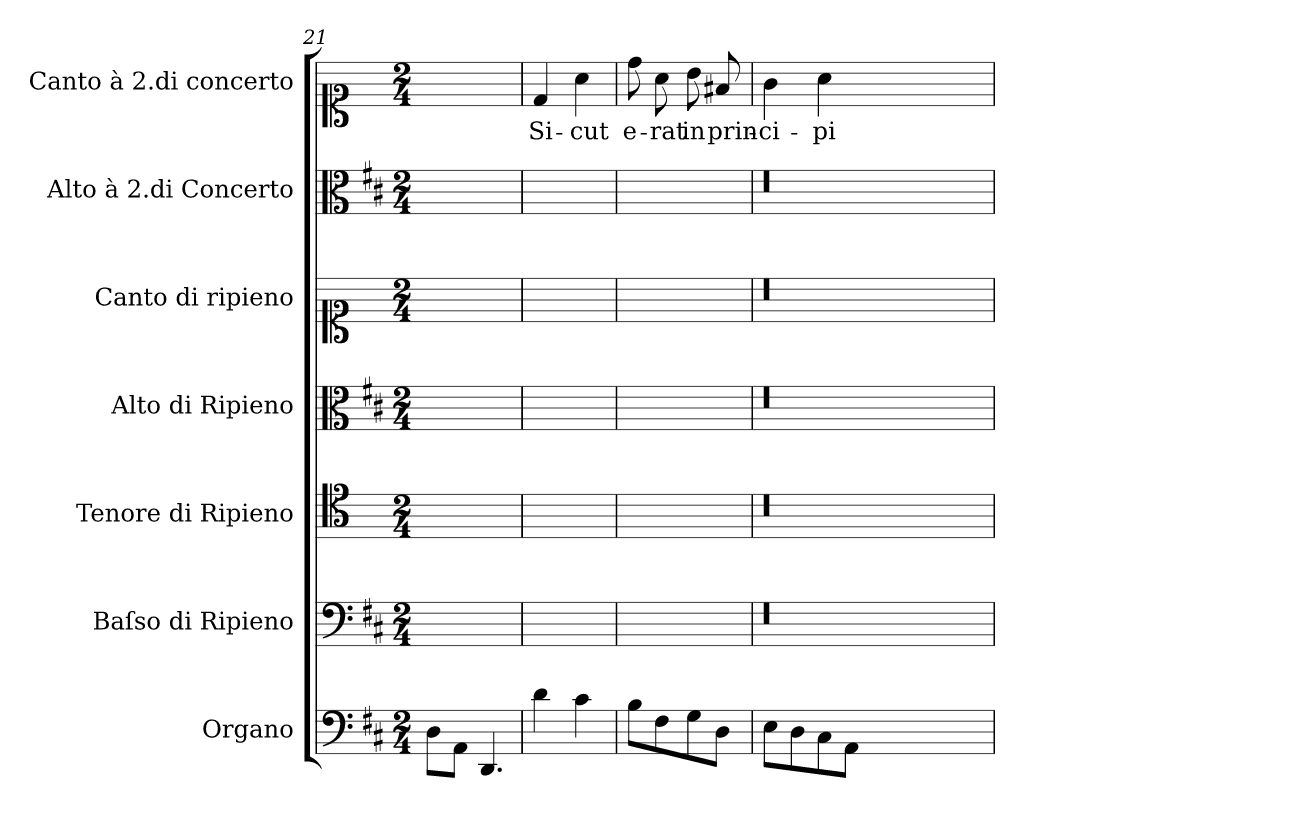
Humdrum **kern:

**kern	**kern	**kern	**kern	**kern	**kern	**kern	**text
*part7	*part6	*part5	*part4	*part3	*part2	*part1	*part1
*staff7	*staff6	*staff5	*staff4	*staff3	*staff2	*staff1	*staff1
*I"Organo	*I"Baſso di Ripieno	*I"Tenore di Ripieno	*I"Alto di Ripieno	*I"Canto di ripieno	*I"Alto à 2.di Concerto	*I"Canto à 2.di concerto	*
*I'org	*I'B rip	*I'T rip	*I'A rip	*	*I'A conc	*	*
*clefF4	*clefF4	*clefC4	*clefC3	*clefC1	*clefC3	*clefC1	*
*k[f#c#]	*k[f#c#]	*k[]	*k[f#c#]	*k[]	*k[f#c#]	*k[]	*
*M2/4	*M2/4	*M2/4	*M2/4	*M2/4	*M2/4	*M2/4	*
=21	=21	=21	=21	=21	=21	=21	=21
8D\L	2ryy	2ryy	2ryy	2ryy	2ryy	2ryy	.
8AA\J	.	.	.	.	.	.	.
!LO:N:vis=4.	!	!	!	!	!	!	!
4DD/	.	.	.	.	.	.	.
=22	=22	=22	=22	=22	=22	=22	=22
4d\	2ryy	2ryy	2ryy	2ryy	2ryy	4d/	Si-
4c#\	.	.	.	.	.	4a\	-cut
=23	=23	=23	=23	=23	=23	=23	=23
8B\L	2ryy	2ryy	2ryy	2ryy	2ryy	8dd\	e-
8F#\	.	.	.	.	.	8a\	-rat
8G\	.	.	.	.	.	8b\	in
8D\J	.	.	.	.	.	8f#/	prin-
=24	=24	=24	=24	=24	=24	=24	=24
!	!LO:N:vis=00	!LO:N:vis=00	!LO:N:vis=00	!LO:N:vis=00	!LO:N:vis=00	!	!
8E\L	0rF	0rc	0re	0rb	0re	4g\	-ci-
8D\	.	.	.	.	.	.	.
8C#\	.	.	.	.	.	4a\	-pi-
8AA\J	.	.	.	.	.	.	.
1.ryy	.	.	.	.	.	1.ryy	.
=	=	=	=	=	=	=	=
*-	*-	*-	*-	*-	*-	*-	*-
